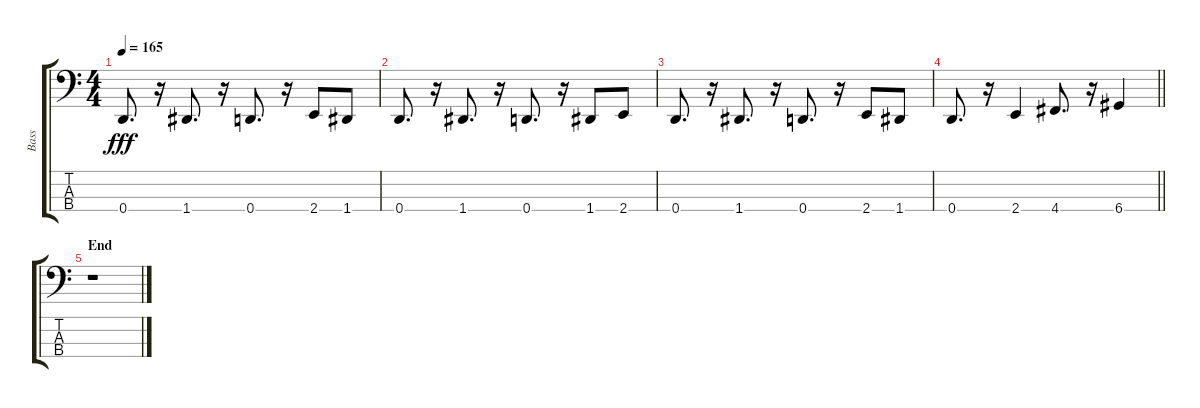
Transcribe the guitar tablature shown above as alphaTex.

\track ("Bass" "Bass") {instrument electricbassfinger}
\staff {score tabs}
\tuning (F2 C2 G1 D1) {hide}
\ts (4 4)
\tempo 165
\clef f4
\ks c
0.4.8{d dy fff volume 10} r.16 1.4.8{d} r.16 0.4.8{d volume 9} r.16 2.4.8 1.4.8 |
0.4.8{d volume 8} r.16 1.4.8{d} r.16 0.4.8{d volume 7} r.16 1.4.8 2.4.8 |
0.4.8{d volume 6} r.16 1.4.8{d} r.16 0.4.8{d volume 5} r.16 2.4.8 1.4.8 |
\barLineRight lightlight
0.4.8{d volume 4} r.16 2.4.4 4.4.8{d volume 3} r.16 6.4.4 |
\section ("" "End")
r.1
